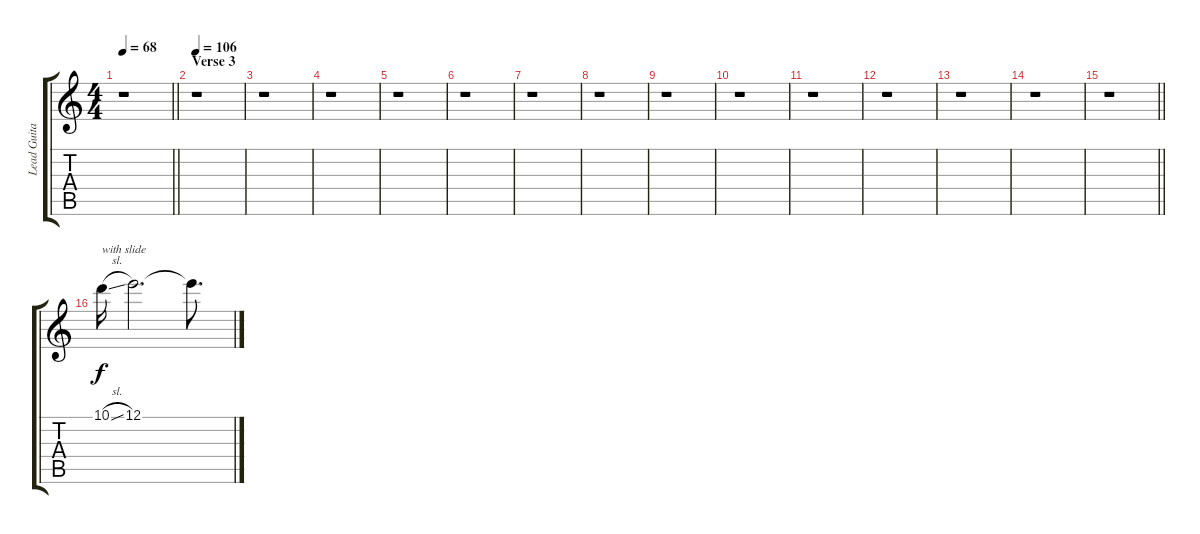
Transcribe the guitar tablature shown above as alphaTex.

\track ("Lead Guitar" "Lead Guita") {instrument distortionguitar}
\staff {score tabs}
\tuning (E4 B3 G3 D3 A2 E2) {hide}
\ts (4 4)
\tempo 68
\clef g2
\barLineRight lightlight
\ks c
r.1{dy fff} |
\section ("" "Verse 3")
\tempo 106
r.1 |
r.1 |
r.1 |
r.1 |
r.1 |
r.1 |
r.1 |
r.1 |
r.1 |
r.1 |
r.1 |
r.1 |
r.1 |
\barLineRight lightlight
r.1 |
10.1{sl}.16{txt "with slide" dy f volume 10 instrument electricguitarjazz} 12.1.2{d} 12.1{t}.8{d}
